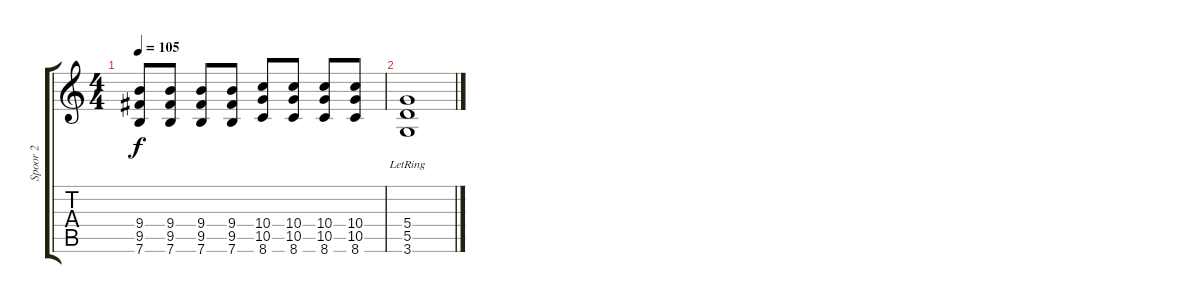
\track ("Spoor 2" "Spoor 2") {instrument overdrivenguitar}
\staff {score tabs}
\tuning (E4 B3 G3 D3 A2 E2) {hide}
\ts (4 4)
\tempo 105
\clef g2
\ks c
(9.4 9.5 7.6).8{dy f} (9.4 9.5 7.6).8 (9.4 9.5 7.6).8 (9.4 9.5 7.6).8 (10.4 10.5 8.6).8 (10.4 10.5 8.6).8 (10.4 10.5 8.6).8 (10.4 10.5 8.6).8 |
(5.4{lr} 5.5{lr} 3.6{lr}).1
